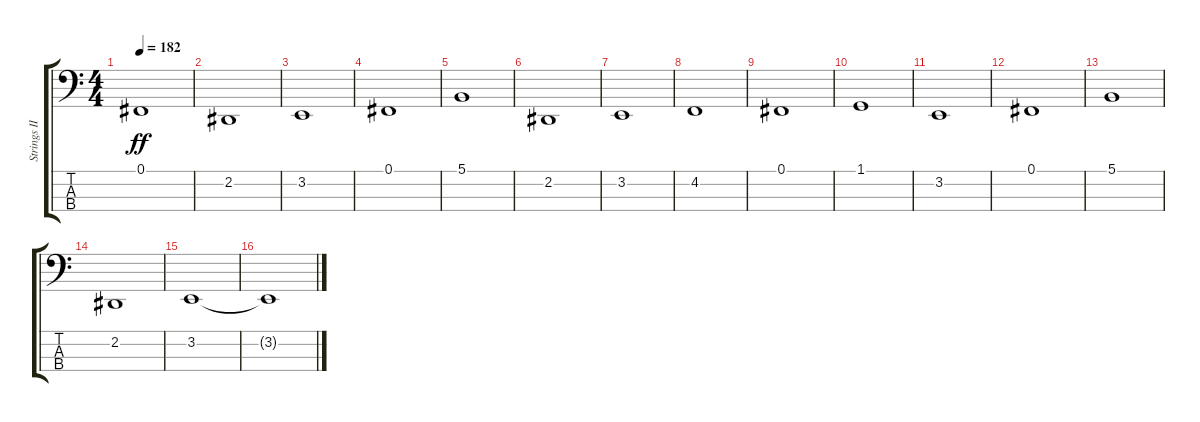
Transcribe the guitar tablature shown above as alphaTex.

\track ("Strings II" "Strings II") {instrument stringensemble1}
\staff {score tabs}
\tuning (Gb2 Db2 Ab1 Eb1) {hide}
\ts (4 4)
\tempo 182
\clef f4
\ks c
0.1.1{dy ff} |
2.2.1 |
3.2.1 |
0.1.1 |
5.1.1 |
2.2.1 |
3.2.1 |
4.2.1 |
0.1.1 |
1.1.1 |
3.2.1 |
0.1.1 |
5.1.1 |
2.2.1 |
3.2.1 |
3.2{t}.1
